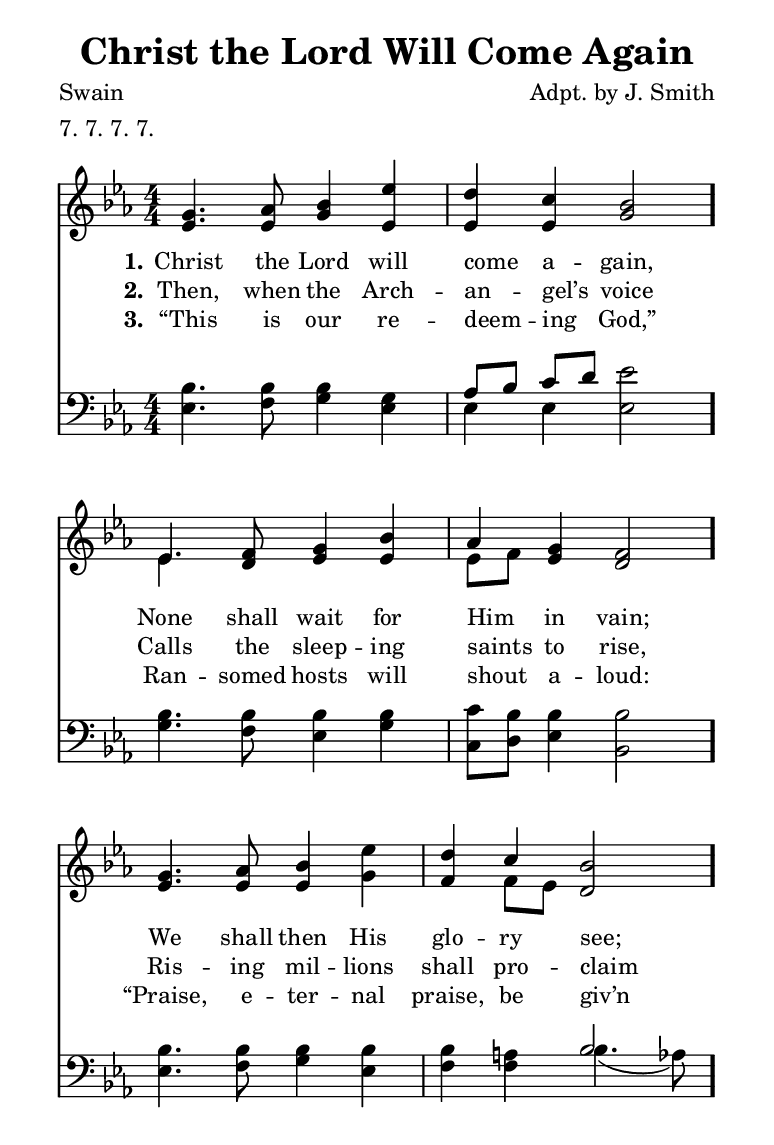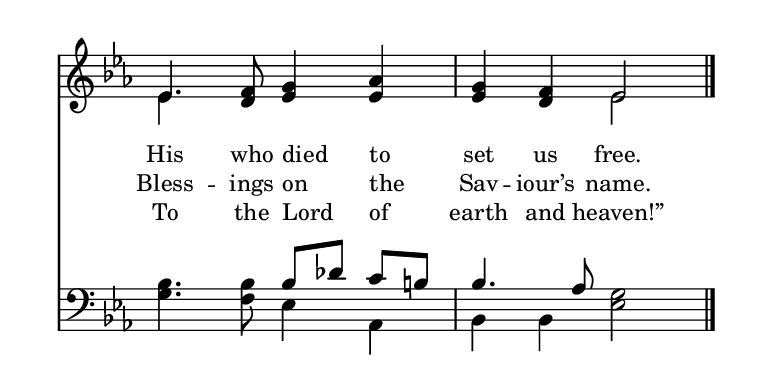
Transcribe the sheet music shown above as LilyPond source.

\include "common/global.ily"
\paper {
  \include "common/paper.ily"
  ragged-bottom = ##t
  page-count = #(cond (is-eogsized 2) (#t #f))
}

\header{
  hymnnumber = "232"
  title = "Christ the Lord Will Come Again"
  tunename = "Innocents"
  meter = "7. 7. 7. 7."
  poet = "Swain"
  composer = "Adpt. by J. Smith"
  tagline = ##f
}

global = {
  \include "common/overrides.ily"
  \override Staff.TimeSignature.style = #'numbered
  \time 4/4
  \override Score.MetronomeMark.transparent = ##t % hide all fermata changes too
  \tempo 4=80
  \key ees \major
  \autoBeamOff
}

notesSoprano = {
\global
\relative c'' {

  g4. aes8 bes4 ees | d c bes2 |
  ees,4. f8 g4 bes | aes g f2 |
  g4. aes8 bes4 ees | d c bes2 |
  ees,4. f8 g4 aes | g f ees2 |

  \bar "|."

}
}

notesAlto = {
\global
\relative e' {

  ees4. ees8 g4 ees | ees ees g2 |
  ees4. d8 ees4 ees | ees8[ f] ees4 d2 |
  ees4. ees8 ees4 g | f f8[ ees] d2 |
  ees4. d8 ees4 ees | ees d ees2 |

}
}

notesTenor = {
\global
\relative a {

  bes4. bes8 bes4 g | aes8[ bes] c[ d] ees2 |
  bes4. bes8 bes4 bes | c8[ bes] bes4 bes2 |
  bes4. bes8 bes4 bes | bes a bes2 |
  bes4. bes8 bes8[ des] c[ b] | bes4. aes8 g2 |

}
}

notesBass = {
\global
\relative f {

  ees4. f8 g4 ees | ees ees ees2 |
  g4. f8 ees4 g | c,8[ d] ees4 bes2 |
  ees4. f8 g4 ees | f f bes4.( aes8) |
  g4. f8 ees4 aes, | bes bes ees2 |

}
}

notesAlign = {
\global
\relative a {

  c4. c8 c4 c | c8[ c] c[ c] c2 |
  c4. c8 c4 c | c8[ c] c4 c2 |
  c4. c8 c4 c | c c c4. ~ c8 |
  c4. c8 c8[ c] c[ c] | c4 c4 c2 |

}
}

wordsA = \lyricmode {
\set stanza = "1."

Christ the Lord will come a -- gain, \bar "."
None shall wait for Him in vain; \bar "."
We shall then His glo -- ry see; \bar "."
His who died to set us free. \bar "."

}

wordsB = \lyricmode {
\set stanza = "2."

Then, when the Arch -- an -- gel’s voice
Calls the sleep -- ing saints to rise,
Ris -- ing mil -- lions shall pro -- claim
Bless -- ings on the Sav -- iour’s name.

}

wordsC = \lyricmode {
\set stanza = "3."

“This is our re -- deem -- ing God,”
Ran -- somed hosts will shout a -- loud:
“Praise, e -- ter -- nal praise, be giv’n
To the Lord of earth and heaven!”

}

\score {
  \context ChoirStaff <<
    \context Staff = upper <<
      \set Staff.autoBeaming = ##f
      \set ChoirStaff.systemStartDelimiter = #'SystemStartBar
      \set ChoirStaff.printPartCombineTexts = ##f
      \partcombine #'(2 . 11) \notesSoprano \notesAlto
      \context NullVoice = aligned { \voiceTwo << \notesAlign >> }
      \context Lyrics = one   \lyricsto aligned \wordsA
      \context Lyrics = two   \lyricsto aligned \wordsB
      \context Lyrics = three \lyricsto aligned \wordsC
    >>
    \context Staff = men <<
      \set Staff.autoBeaming = ##f
      \clef bass
      \set ChoirStaff.printPartCombineTexts = ##f
      \partcombine #'(2 . 11) \notesTenor \notesBass
    >>
  >>
  \layout {
    \include "common/layout.ily"
  }
  #(cond ((ly:get-option 'eog-midi-permitted) #{ \midi{
    \include "common/midi.ily"
  } #}))
}

\version "2.19.49"  % necessary for upgrading to future LilyPond versions.

% vi:set et ts=2 sw=2 ai nocindent syntax=lilypond:
